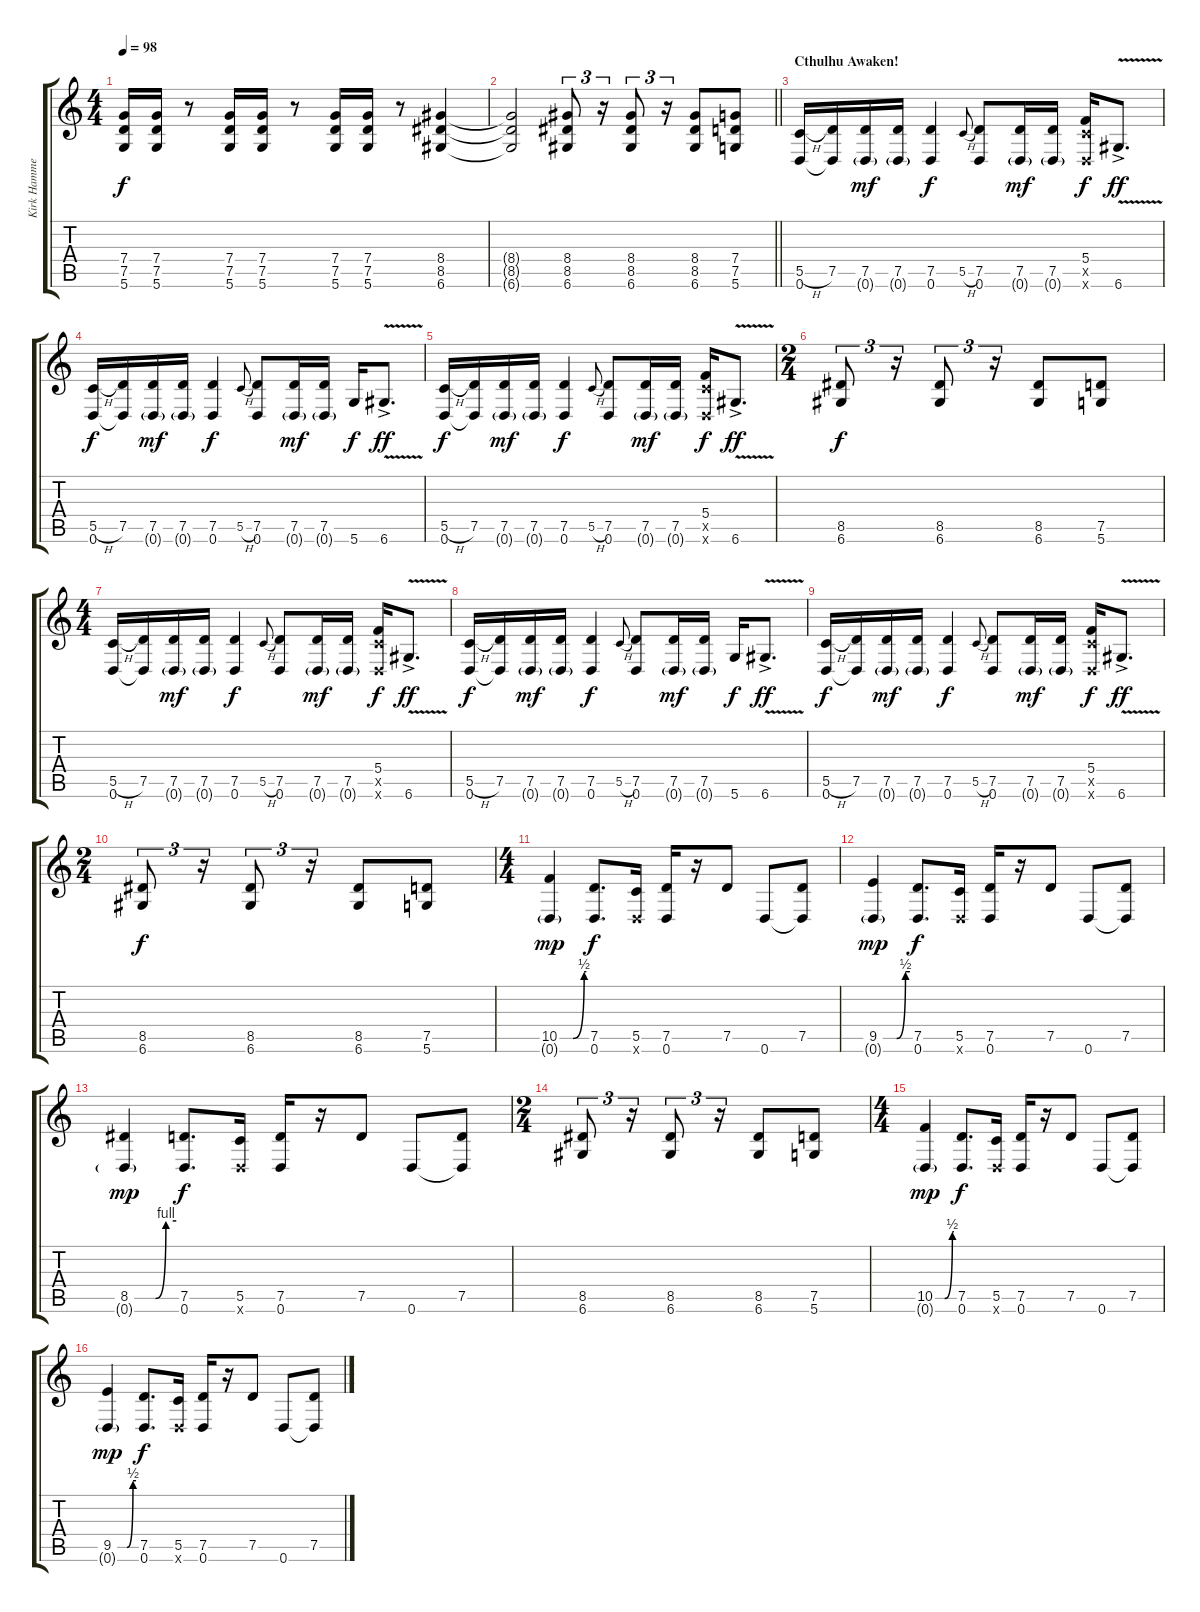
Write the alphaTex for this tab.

\track ("Kirk Hammett (Guitar Lead)" "Kirk Hamme") {instrument distortionguitar}
\staff {score tabs}
\tuning (D4 A3 F3 C3 G2 D2) {hide}
\ts (4 4)
\tempo 98
\clef g2
\ks c
(7.4 7.5 5.6).16{dy f} (7.4 7.5 5.6).16 r.8 (7.4 7.5 5.6).16 (7.4 7.5 5.6).16 r.8 (7.4 7.5 5.6).16 (7.4 7.5 5.6).16 r.8 (8.4 8.5 6.6).4 |
\barLineRight lightlight
(8.4{t} 8.5{t} 6.6{t}).2 (8.4 8.5 6.6).8{tu (3 2)} r.16{tu (3 2)} (8.4 8.5 6.6).8{tu (3 2)} r.16{tu (3 2)} (8.4 8.5 6.6).8 (7.4 7.5 5.6).8 |
\section ("" "Cthulhu Awaken!")
(5.5{h} 0.6).16 (7.5 0.6{t}).16 (7.5 0.6{g}).16{dy mf} (7.5 0.6{g}).16 (7.5 0.6).4{dy f} 5.5{h}.8{gr onbeat} (7.5 0.6).8 (7.5 0.6{g}).16{dy mf} (7.5 0.6{g}).16 (5.4 5.5{x} 0.6{x}).16{dy f} 6.6{v ac}.8{d dy ff} |
(5.5{h} 0.6).16{dy f} (7.5 0.6{t}).16 (7.5 0.6{g}).16{dy mf} (7.5 0.6{g}).16 (7.5 0.6).4{dy f} 5.5{h}.8{gr onbeat} (7.5 0.6).8 (7.5 0.6{g}).16{dy mf} (7.5 0.6{g}).16 5.6.16{dy f} 6.6{v ac}.8{d dy ff} |
(5.5{h} 0.6).16{dy f} (7.5 0.6{t}).16 (7.5 0.6{g}).16{dy mf} (7.5 0.6{g}).16 (7.5 0.6).4{dy f} 5.5{h}.8{gr onbeat} (7.5 0.6).8 (7.5 0.6{g}).16{dy mf} (7.5 0.6{g}).16 (5.4 5.5{x} 0.6{x}).16{dy f} 6.6{v ac}.8{d dy ff} |
\ts (2 4)
(8.5 6.6).8{tu (3 2) dy f} r.16{tu (3 2)} (8.5 6.6).8{tu (3 2)} r.16{tu (3 2)} (8.5 6.6).8 (7.5 5.6).8 |
\ts (4 4)
(5.5{h} 0.6).16 (7.5 0.6{t}).16 (7.5 0.6{g}).16{dy mf} (7.5 0.6{g}).16 (7.5 0.6).4{dy f} 5.5{h}.8{gr onbeat} (7.5 0.6).8 (7.5 0.6{g}).16{dy mf} (7.5 0.6{g}).16 (5.4 5.5{x} 0.6{x}).16{dy f} 6.6{v ac}.8{d dy ff} |
(5.5{h} 0.6).16{dy f} (7.5 0.6{t}).16 (7.5 0.6{g}).16{dy mf} (7.5 0.6{g}).16 (7.5 0.6).4{dy f} 5.5{h}.8{gr onbeat} (7.5 0.6).8 (7.5 0.6{g}).16{dy mf} (7.5 0.6{g}).16 5.6.16{dy f} 6.6{v ac}.8{d dy ff} |
(5.5{h} 0.6).16{dy f} (7.5 0.6{t}).16 (7.5 0.6{g}).16{dy mf} (7.5 0.6{g}).16 (7.5 0.6).4{dy f} 5.5{h}.8{gr onbeat} (7.5 0.6).8 (7.5 0.6{g}).16{dy mf} (7.5 0.6{g}).16 (5.4 5.5{x} 0.6{x}).16{dy f} 6.6{v ac}.8{d dy ff} |
\ts (2 4)
(8.5 6.6).8{tu (3 2) dy f} r.16{tu (3 2)} (8.5 6.6).8{tu (3 2)} r.16{tu (3 2)} (8.5 6.6).8 (7.5 5.6).8 |
\ts (4 4)
(10.5{be (custom 0 0 30 0 55 2 60 2)} 0.6{g}).4{dy mp} (7.5 0.6).8{d dy f} (5.5 0.6{x}).16 (7.5 0.6).16 r.16 7.5.8 0.6.8 (7.5 0.6{t}).8 |
(9.5{be (custom 0 0 30 0 50 2 60 2)} 0.6{g}).4{dy mp} (7.5 0.6).8{d dy f} (5.5 0.6{x}).16 (7.5 0.6).16 r.16 7.5.8 0.6.8 (7.5 0.6{t}).8 |
(8.5{be (custom 0 0 30 0 45 4 60 4)} 0.6{g}).4{dy mp} (7.5 0.6).8{d dy f} (5.5 0.6{x}).16 (7.5 0.6).16 r.16 7.5.8 0.6.8 (7.5 0.6{t}).8 |
\ts (2 4)
(8.5 6.6).8{tu (3 2)} r.16{tu (3 2)} (8.5 6.6).8{tu (3 2)} r.16{tu (3 2)} (8.5 6.6).8 (7.5 5.6).8 |
\ts (4 4)
(10.5{be (custom 0 0 30 0 55 2 60 2)} 0.6{g}).4{dy mp} (7.5 0.6).8{d dy f} (5.5 0.6{x}).16 (7.5 0.6).16 r.16 7.5.8 0.6.8 (7.5 0.6{t}).8 |
(9.5{be (custom 0 0 30 0 50 2 60 2)} 0.6{g}).4{dy mp} (7.5 0.6).8{d dy f} (5.5 0.6{x}).16 (7.5 0.6).16 r.16 7.5.8 0.6.8 (7.5 0.6{t}).8
